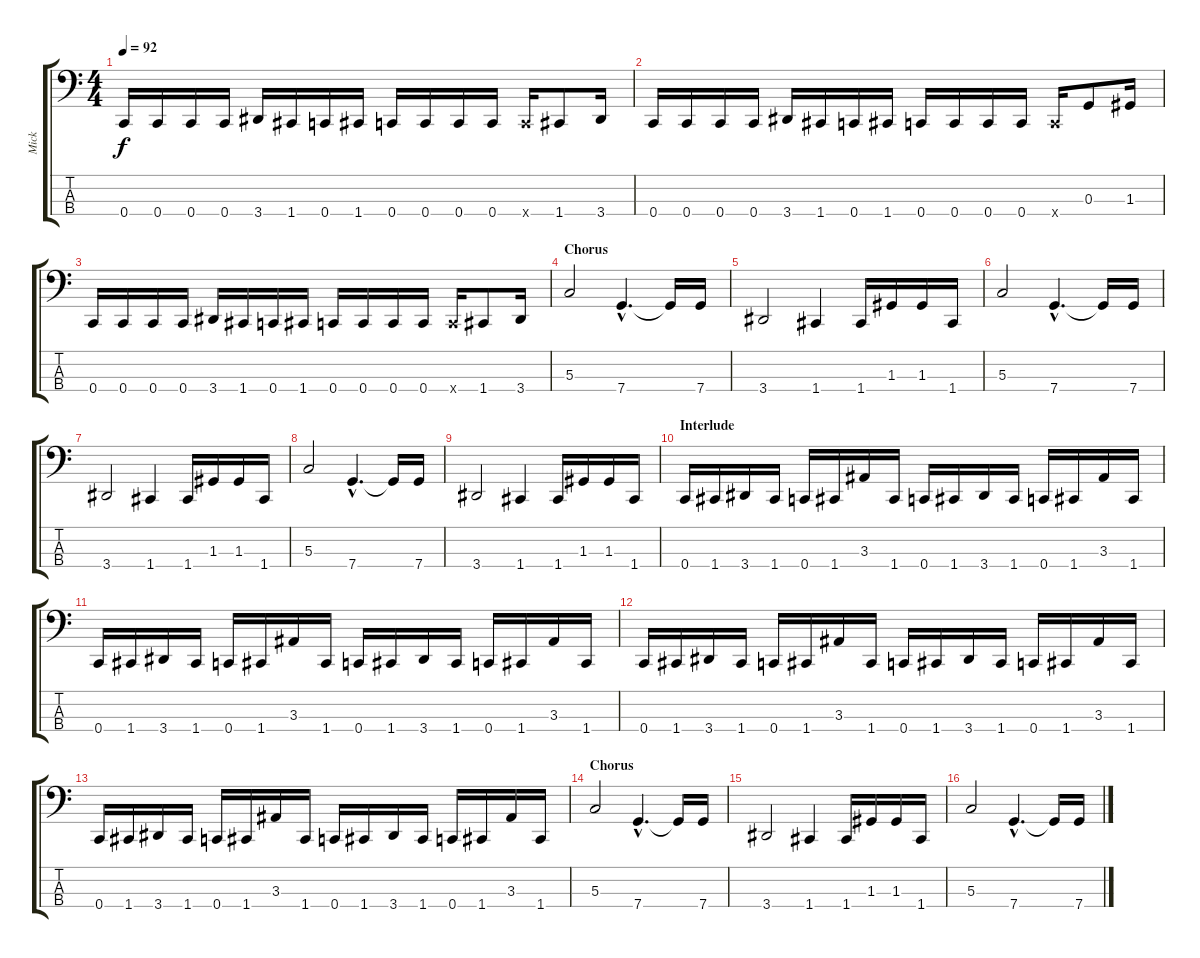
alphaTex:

\track ("Mick" "Mick") {instrument electricbassfinger}
\staff {score tabs}
\tuning (F2 C2 G1 C1) {hide}
\ts (4 4)
\tempo 92
\clef f4
\ks c
0.4.16{dy f} 0.4.16 0.4.16 0.4.16 3.4.16 1.4.16 0.4.16 1.4.16 0.4.16 0.4.16 0.4.16 0.4.16 0.4{x}.16 1.4.8 3.4.16 |
0.4.16 0.4.16 0.4.16 0.4.16 3.4.16 1.4.16 0.4.16 1.4.16 0.4.16 0.4.16 0.4.16 0.4.16 0.4{x}.16 0.3.8 1.3.16 |
0.4.16 0.4.16 0.4.16 0.4.16 3.4.16 1.4.16 0.4.16 1.4.16 0.4.16 0.4.16 0.4.16 0.4.16 0.4{x}.16 1.4.8 3.4.16 |
\section ("" "Chorus")
5.3.2 7.4{hac}.4{d} 7.4{t}.16 7.4.16 |
3.4.2 1.4.4 1.4.16 1.3.16 1.3.16 1.4.16 |
5.3.2 7.4{hac}.4{d} 7.4{t}.16 7.4.16 |
3.4.2 1.4.4 1.4.16 1.3.16 1.3.16 1.4.16 |
5.3.2 7.4{hac}.4{d} 7.4{t}.16 7.4.16 |
3.4.2 1.4.4 1.4.16 1.3.16 1.3.16 1.4.16 |
\section ("" "Interlude")
0.4.16 1.4.16 3.4.16 1.4.16 0.4.16 1.4.16 3.3.16 1.4.16 0.4.16 1.4.16 3.4.16 1.4.16 0.4.16 1.4.16 3.3.16 1.4.16 |
0.4.16 1.4.16 3.4.16 1.4.16 0.4.16 1.4.16 3.3.16 1.4.16 0.4.16 1.4.16 3.4.16 1.4.16 0.4.16 1.4.16 3.3.16 1.4.16 |
0.4.16 1.4.16 3.4.16 1.4.16 0.4.16 1.4.16 3.3.16 1.4.16 0.4.16 1.4.16 3.4.16 1.4.16 0.4.16 1.4.16 3.3.16 1.4.16 |
0.4.16 1.4.16 3.4.16 1.4.16 0.4.16 1.4.16 3.3.16 1.4.16 0.4.16 1.4.16 3.4.16 1.4.16 0.4.16 1.4.16 3.3.16 1.4.16 |
\section ("" "Chorus")
5.3.2 7.4{hac}.4{d} 7.4{t}.16 7.4.16 |
3.4.2 1.4.4 1.4.16 1.3.16 1.3.16 1.4.16 |
5.3.2 7.4{hac}.4{d} 7.4{t}.16 7.4.16
